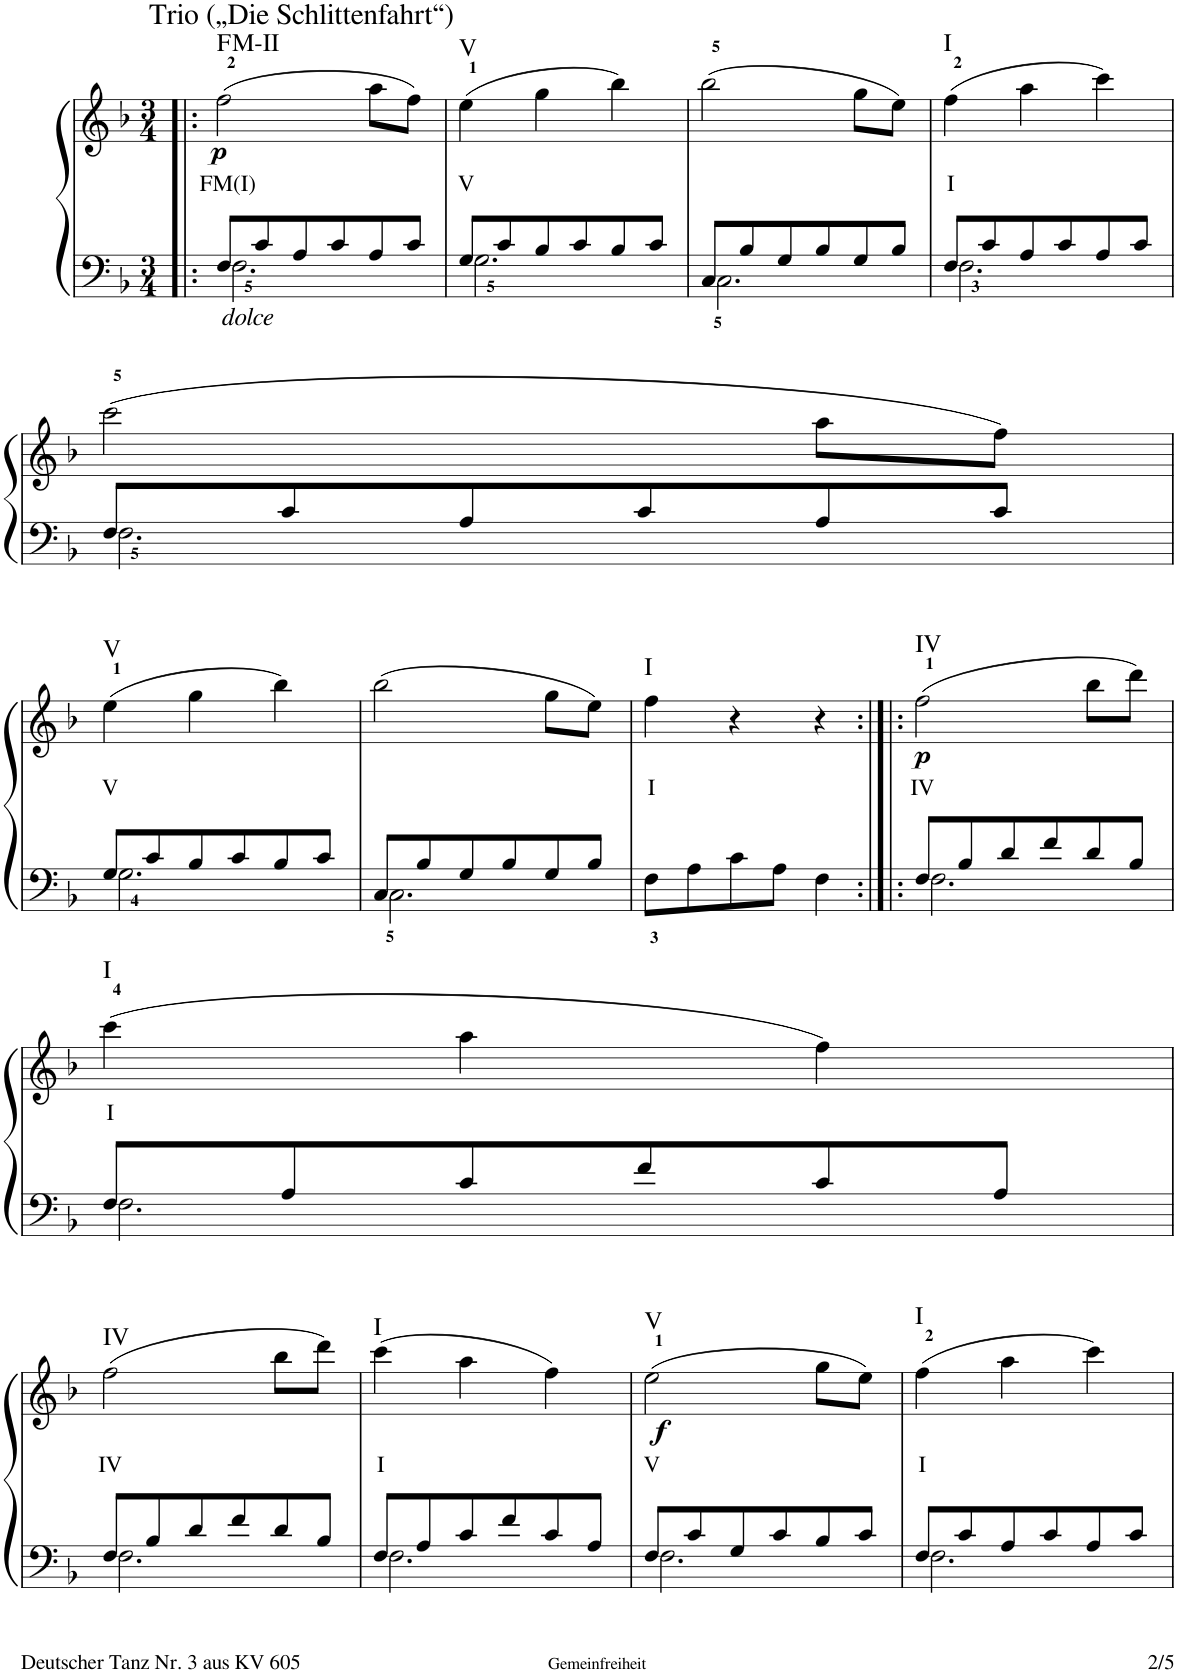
**kern	**kern	**text	**dynam	**harte
*part1	*part1	*part1	*part1	*part1
*staff2	*staff1	*staff1	*staff1/2	*
*I"Piano	*	*	*	*
*I'Pno.	*	*	*	*
!!LO:PB:g=z
*clefF4	*clefG2	*	*	*
*k[b-]	*k[b-]	*	*	*
*F:	*F:	*	*	*
*M3/4	*M3/4	*	*	*
=17!|:	=17!|:	=17!|:	=17!|:	=17!|:
*^	*	*	*	*
!	!	!LO:TX:a:t=Trio („Die Schlittenfahrt“)	!	!	!
!LO:TX:b:i:t=dolce	!	!	!	!	!
!	!	!	!LO:LY:b	!LO:DY:b	!LO:H:kt=M
8F/L	2.F\	(2ff\	FM(I)	p	F:maj
8c/	.	.	.	.	.
8A/	.	.	.	.	.
8c/	.	.	.	.	.
8A/	.	8aa\L	.	.	.
8c/J	.	8ff\J)	.	.	.
=18	=18	=18	=18	=18	=18
!	!	!	!LO:LY:b	!	!LO:H:kt=V
8G/L	2.G\	(4ee\	V	.	N
8c/	.	.	.	.	.
8B-/	.	4gg\	.	.	.
8c/	.	.	.	.	.
8B-/	.	4bb-\)	.	.	.
8c/J	.	.	.	.	.
=19	=19	=19	=19	=19	=19
8C/L	2.C\	(2bb-\	.	.	.
8B-/	.	.	.	.	.
8G/	.	.	.	.	.
8B-/	.	.	.	.	.
8G/	.	8gg\L	.	.	.
8B-/J	.	8ee\J)	.	.	.
=20	=20	=20	=20	=20	=20
!	!	!	!LO:LY:b	!	!LO:H:kt=I
8F/L	2.F\	(4ff\	I	.	N
8c/	.	.	.	.	.
8A/	.	4aa\	.	.	.
8c/	.	.	.	.	.
8A/	.	4ccc\)	.	.	.
8c/J	.	.	.	.	.
!!LO:LB:g=z
=21	=21	=21	=21	=21	=21
8F/L	2.F\	(2ccc\	.	.	.
8c/	.	.	.	.	.
8A/	.	.	.	.	.
8c/	.	.	.	.	.
8A/	.	8aa\L	.	.	.
8c/J	.	8ff\J)	.	.	.
!!LO:LB:g=z
=22	=22	=22	=22	=22	=22
!	!	!	!LO:LY:b	!	!LO:H:kt=V
8G/L	2.G\	(4ee\	V	.	N
8c/	.	.	.	.	.
8B-/	.	4gg\	.	.	.
8c/	.	.	.	.	.
8B-/	.	4bb-\)	.	.	.
8c/J	.	.	.	.	.
=23	=23	=23	=23	=23	=23
8C/L	2.C\	(2bb-\	.	.	.
8B-/	.	.	.	.	.
8G/	.	.	.	.	.
8B-/	.	.	.	.	.
8G/	.	8gg\L	.	.	.
8B-/J	.	8ee\J)	.	.	.
*v	*v	*	*	*	*
=24	=24	=24	=24	=24
!	!	!LO:LY:b	!	!LO:H:kt=I
8F\L	4ff\	I	.	N
8A\	.	.	.	.
8c\	4r	.	.	.
8A\J	.	.	.	.
4F\	4r	.	.	.
=25:|!|:	=25:|!|:	=25:|!|:	=25:|!|:	=25:|!|:
*^	*	*	*	*
!	!	!	!LO:LY:b	!LO:DY:b	!LO:H:kt=IV
8F/L	2.F\	(2ff\	IV	p	N
8B-/	.	.	.	.	.
8d/	.	.	.	.	.
8f/	.	.	.	.	.
8d/	.	8bb-\L	.	.	.
8B-/J	.	8ddd\J)	.	.	.
!!LO:LB:g=z
=26	=26	=26	=26	=26	=26
!	!	!	!LO:LY:b	!	!LO:H:kt=I
8F/L	2.F\	(4ccc\	I	.	N
8A/	.	.	.	.	.
8c/	.	4aa\	.	.	.
8f/	.	.	.	.	.
8c/	.	4ff\)	.	.	.
8A/J	.	.	.	.	.
!!LO:LB:g=z
=27	=27	=27	=27	=27	=27
!	!	!	!LO:LY:b	!	!LO:H:kt=IV
8F/L	2.F\	(2ff\	IV	.	N
8B-/	.	.	.	.	.
8d/	.	.	.	.	.
8f/	.	.	.	.	.
8d/	.	8bb-\L	.	.	.
8B-/J	.	8ddd\J)	.	.	.
=28	=28	=28	=28	=28	=28
!	!	!	!LO:LY:b	!	!LO:H:kt=I
8F/L	2.F\	(4ccc\	I	.	N
8A/	.	.	.	.	.
8c/	.	4aa\	.	.	.
8f/	.	.	.	.	.
8c/	.	4ff\)	.	.	.
8A/J	.	.	.	.	.
=29	=29	=29	=29	=29	=29
!	!	!	!LO:LY:b	!LO:DY:b	!LO:H:kt=V
8F/L	2.F\	(2ee\	V	f	N
8c/	.	.	.	.	.
8G/	.	.	.	.	.
8c/	.	.	.	.	.
8B-/	.	8gg\L	.	.	.
8c/J	.	8ee\J)	.	.	.
=30	=30	=30	=30	=30	=30
!	!	!	!LO:LY:b	!	!LO:H:kt=I
8F/L	2.F\	(4ff\	I	.	N
8c/	.	.	.	.	.
8A/	.	4aa\	.	.	.
8c/	.	.	.	.	.
8A/	.	4ccc\)	.	.	.
8c/J	.	.	.	.	.
*v	*v	*	*	*	*
=	=	=	=	=
*-	*-	*-	*-	*-
